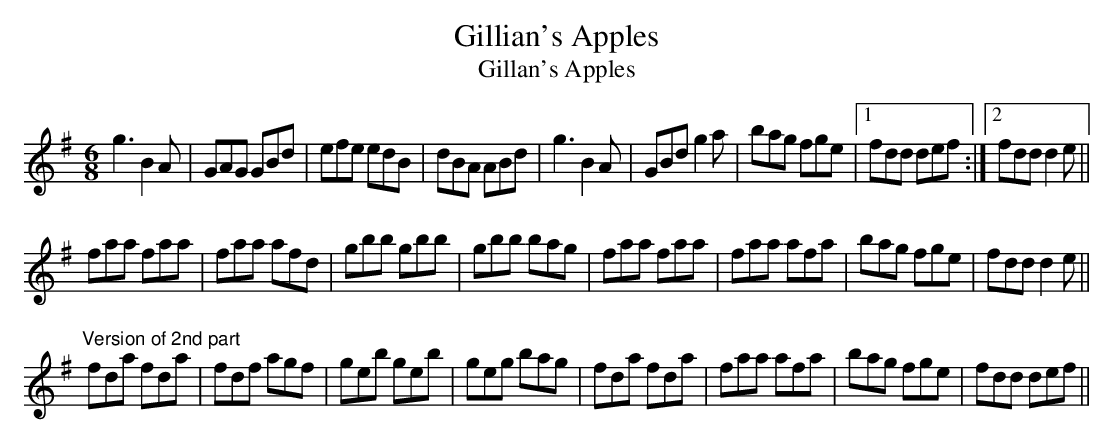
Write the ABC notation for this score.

X:1
T:Gillian's Apples
T:Gillan's Apples
M:6/8
K:G
g3 B2A|GAG GBd|efe edB|dBA ABd|g3 B2A|GBd g2a|bag fge|1 fdd def:|2 fdd d2e||
faa faa|faa afd|gbb gbb|gbb bag|faa faa|faa afa|bag fge|fdd d2e||
"Version of 2nd part"
fda fda|fdf agf|geb geb|geg bag|fda fda|faa afa|bag fge|fdd def||
